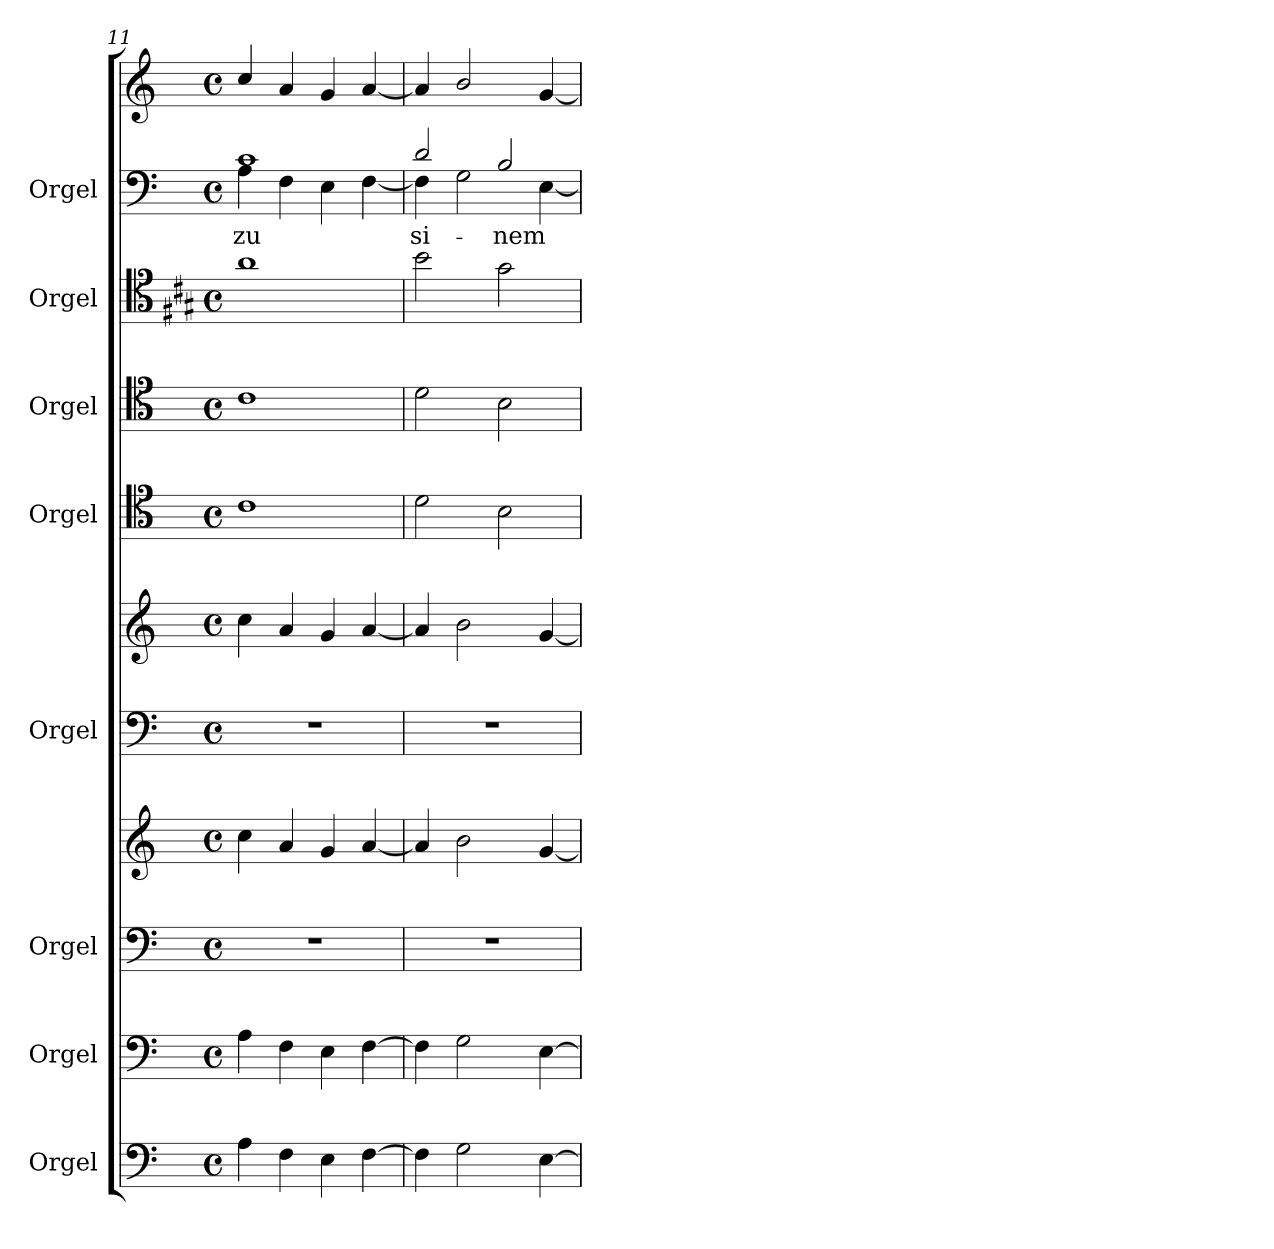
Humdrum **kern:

**kern	**kern	**kern	**kern	**kern	**kern	**kern	**kern	**kern	**kern	**text	**kern
*part8	*part7	*part6	*part6	*part5	*part5	*part4	*part3	*part2	*part1	*part1	*part1
*staff11	*staff10	*staff9	*staff8	*staff7	*staff6	*staff5	*staff4	*staff3	*staff2	*staff2	*staff1
*I"Orgel	*I"Orgel	*I"Orgel	*	*I"Orgel	*	*I"Orgel	*I"Orgel	*I"Orgel	*I"Orgel	*	*
!!LO:PB:g=z
*clefF4	*clefF4	*clefF4	*clefG2	*clefF4	*clefG2	*clefC4	*clefC4	*clefC4	*clefF4	*	*clefG2
*	*	*	*	*	*	*	*	*ITrd5c9	*	*	*
*k[]	*k[]	*k[]	*k[]	*k[]	*k[]	*k[]	*k[]	*k[]	*k[]	*	*k[]
*M4/4	*M4/4	*M4/4	*M4/4	*M4/4	*M4/4	*M4/4	*M4/4	*M4/4	*M4/4	*	*M4/4
*met(c)	*met(c)	*met(c)	*met(c)	*met(c)	*met(c)	*met(c)	*met(c)	*met(c)	*met(c)	*	*met(c)
=11	=11	=11	=11	=11	=11	=11	=11	=11	=11	=11	=11
!	!	!	!	!	!	!	!	!	!	!LO:LY:a	!
*	*	*	*	*	*	*	*	*	*^	*	*
4A\	4A\	1r	4cc\	1r	4cc\	1c	1c	1c	1c	4A\	zu	4cc/
4F\	4F\	.	4a/	.	4a/	.	.	.	.	4F\	.	4a/
4E\	4E\	.	4g/	.	4g/	.	.	.	.	4E\	.	4g/
[4F\	[4F\	.	[4a/	.	[4a/	.	.	.	.	[4F\	.	[4a/
=12	=12	=12	=12	=12	=12	=12	=12	=12	=12	=12	=12	=12
!	!	!	!	!	!	!	!	!	!	!	!LO:LY:a	!
4F\]	4F\]	1r	4a/]	1r	4a/]	2d\	2d\	2d\	2d/	4F\]	si-	4a/]
2G\	2G\	.	2b\	.	2b\	.	.	.	.	2G\	.	2b/
!	!	!	!	!	!	!	!	!	!	!	!LO:LY:a	!
.	.	.	.	.	.	2B\	2B\	2B\	2B/	.	-nem	.
[4E\	[4E\	.	[4g/	.	[4g/	.	.	.	.	[4E\	.	[4g/
*	*	*	*	*	*	*	*	*	*v	*v	*	*
=	=	=	=	=	=	=	=	=	=	=	=
*-	*-	*-	*-	*-	*-	*-	*-	*-	*-	*-	*-
